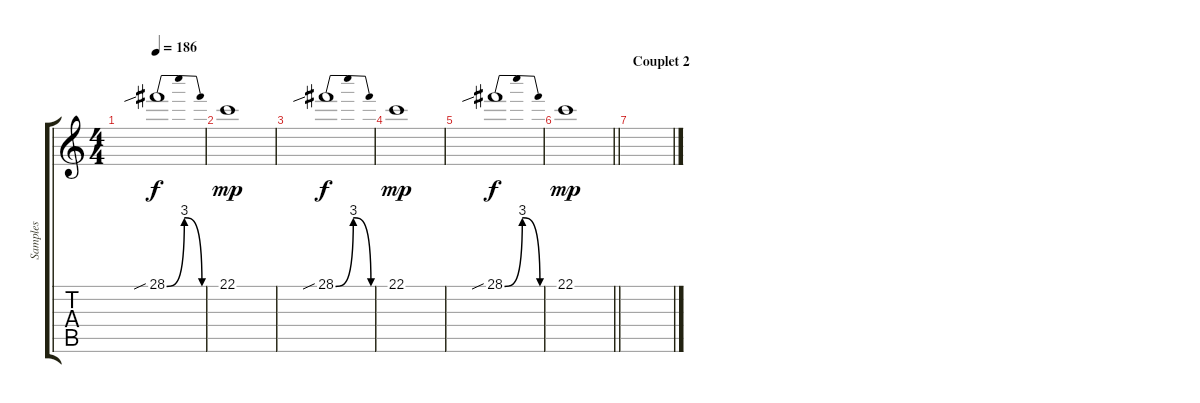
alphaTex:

\track ("Samples" "Samples") {instrument lead6voice}
\staff {score tabs}
\tuning (D4 A3 F3 C3 G2 C2) {hide}
\ts (4 4)
\tempo 186
\clef g2
\ks c
28.1{be (bendrelease 0 0 10 12 45 12 60 0) sib}.1{dy f} |
22.1.1{dy mp} |
28.1{be (bendrelease 0 0 10 12 45 12 60 0) sib}.1{dy f} |
22.1.1{dy mp} |
28.1{be (bendrelease 0 0 10 12 45 12 60 0) sib}.1{dy f} |
\barLineRight lightlight
22.1.1{dy mp} |
\section ("" "Couplet 2")
